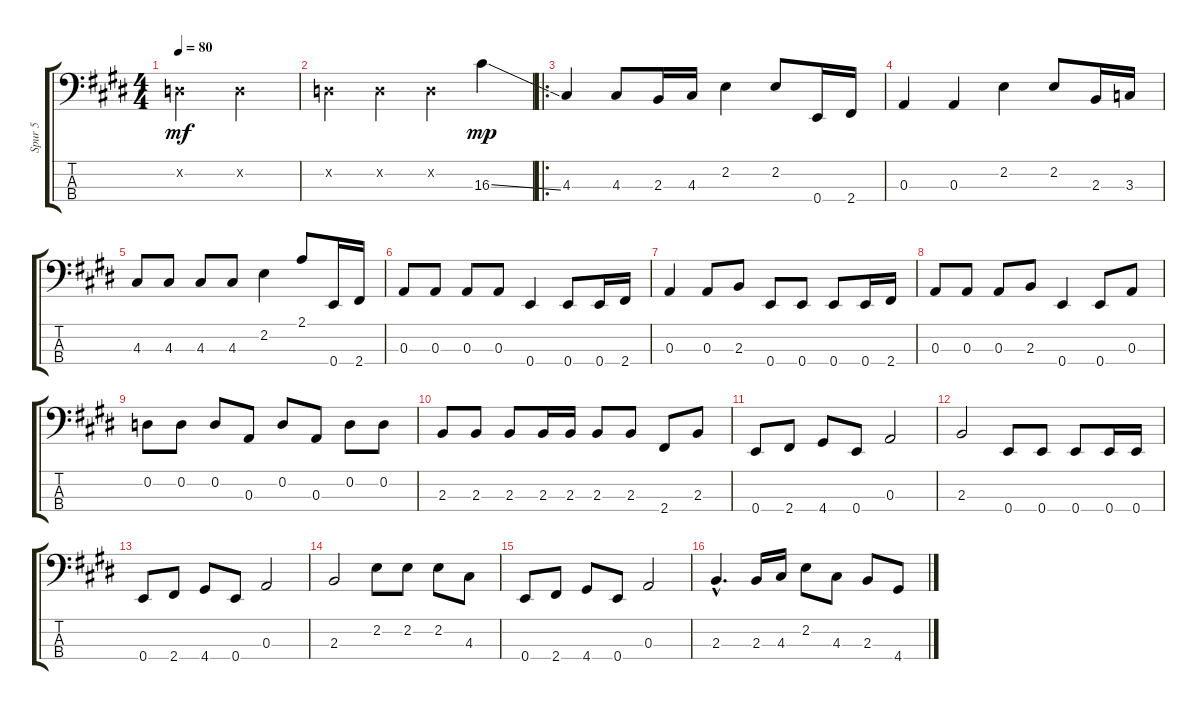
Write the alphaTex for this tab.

\track ("Spur 5" "Spur 5") {instrument electricbassfinger}
\staff {score tabs}
\tuning (G2 D2 A1 E1) {hide}
\ts (4 4)
\tempo 80
\clef f4
\ks c#minor
0.2{x}.2{dy mf volume 10 instrument electricbassfinger} 0.2{x}.2{volume 10} |
0.2{x}.4 0.2{x}.4 0.2{x}.4 16.3{ss}.4{dy mp volume 13} |
\ro
4.3.4 4.3.8 2.3.16 4.3.16 2.2.4 2.2.8 0.4.16 2.4.16 |
0.3.4 0.3.4 2.2.4 2.2.8 2.3.16 3.3.16 |
4.3.8 4.3.8 4.3.8 4.3.8 2.2.4 2.1.8 0.4.16 2.4.16 |
0.3.8 0.3.8 0.3.8 0.3.8 0.4.4 0.4.8 0.4.16 2.4.16 |
0.3.4 0.3.8 2.3.8 0.4.8 0.4.8 0.4.8 0.4.16 2.4.16 |
0.3.8 0.3.8 0.3.8 2.3.8 0.4.4 0.4.8 0.3.8 |
0.2.8 0.2.8 0.2.8 0.3.8 0.2.8 0.3.8 0.2.8 0.2.8 |
2.3.8 2.3.8 2.3.8 2.3.16 2.3.16 2.3.8 2.3.8 2.4.8 2.3.8 |
0.4.8 2.4.8 4.4.8 0.4.8 0.3.2 |
2.3.2 0.4.8 0.4.8 0.4.8 0.4.16 0.4.16 |
0.4.8 2.4.8 4.4.8 0.4.8 0.3.2 |
2.3.2 2.2.8 2.2.8 2.2.8 4.3.8 |
0.4.8 2.4.8 4.4.8 0.4.8 0.3.2 |
2.3{hac}.4{d} 2.3.16 4.3.16 2.2.8 4.3.8 2.3.8 4.4.8
